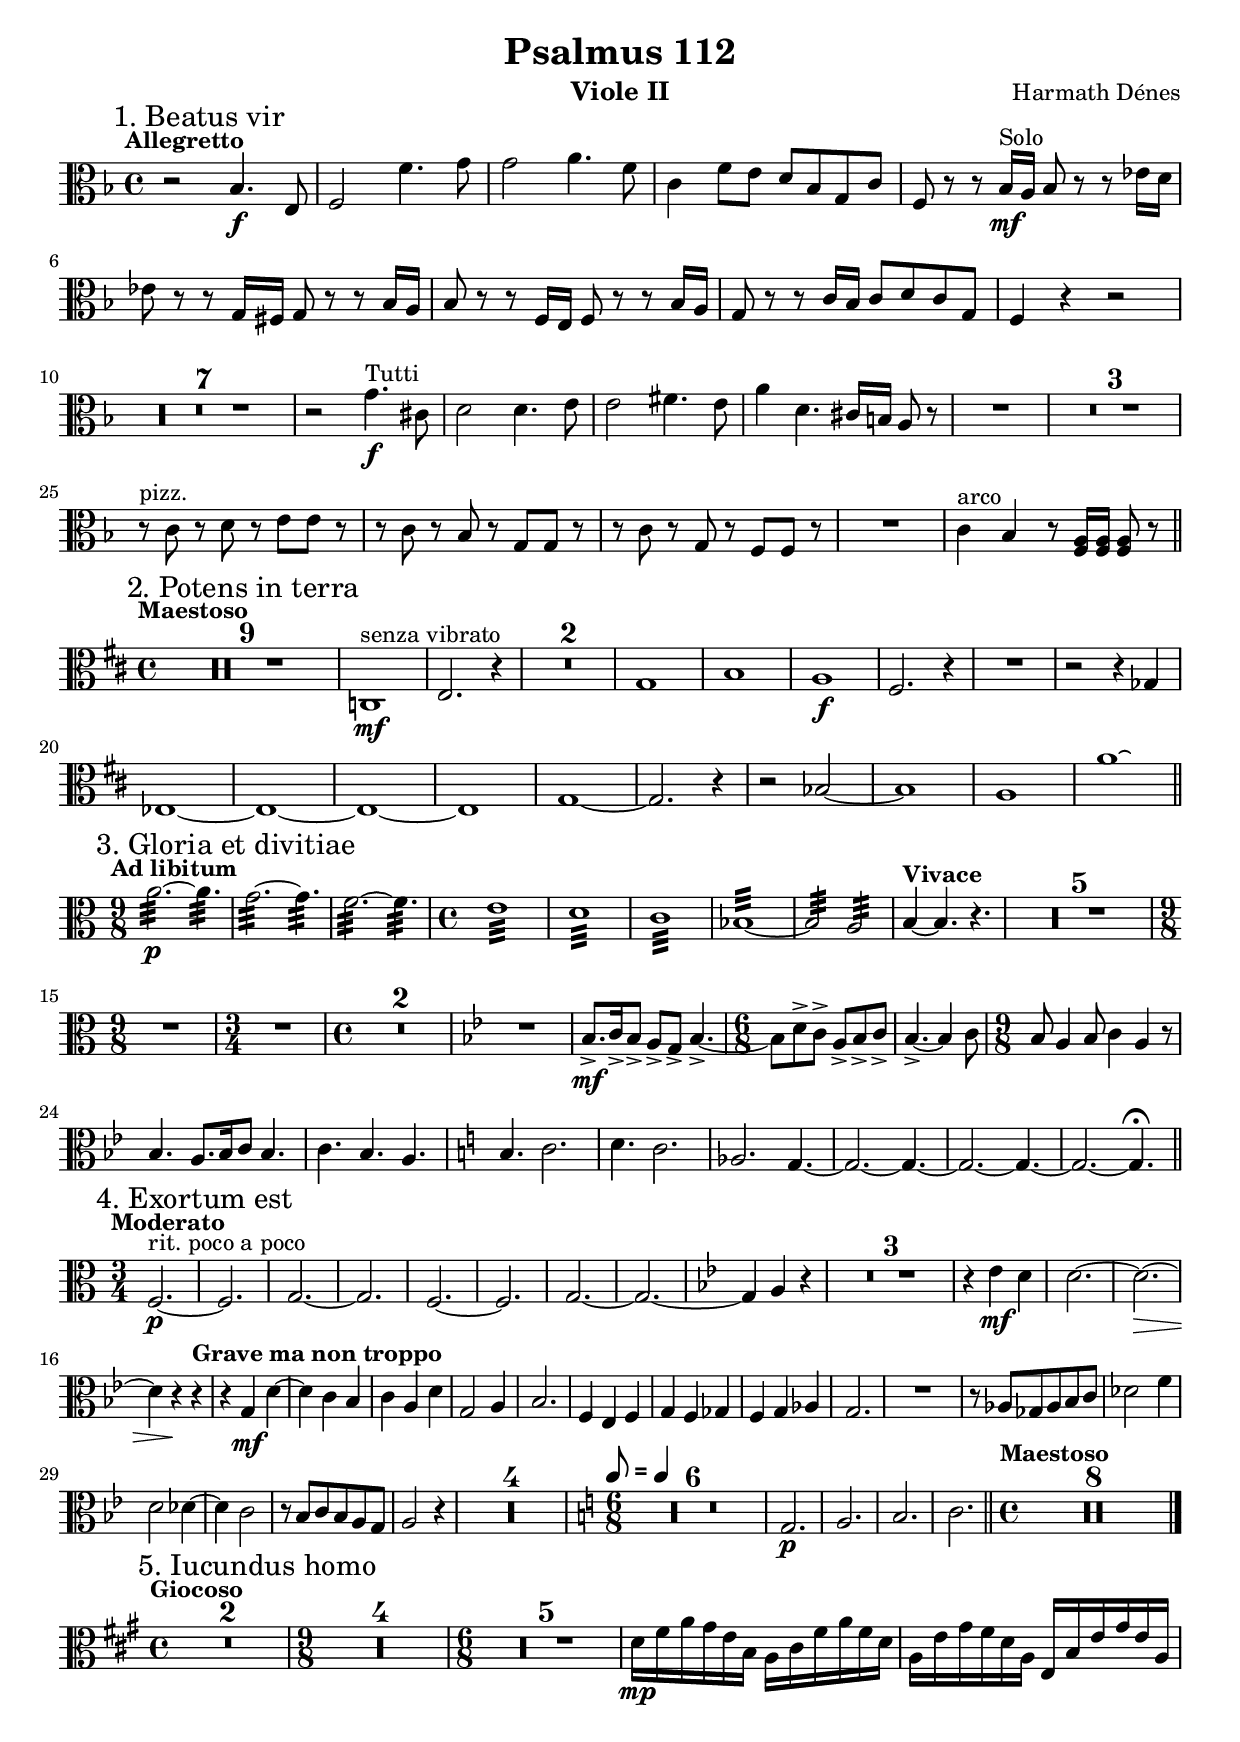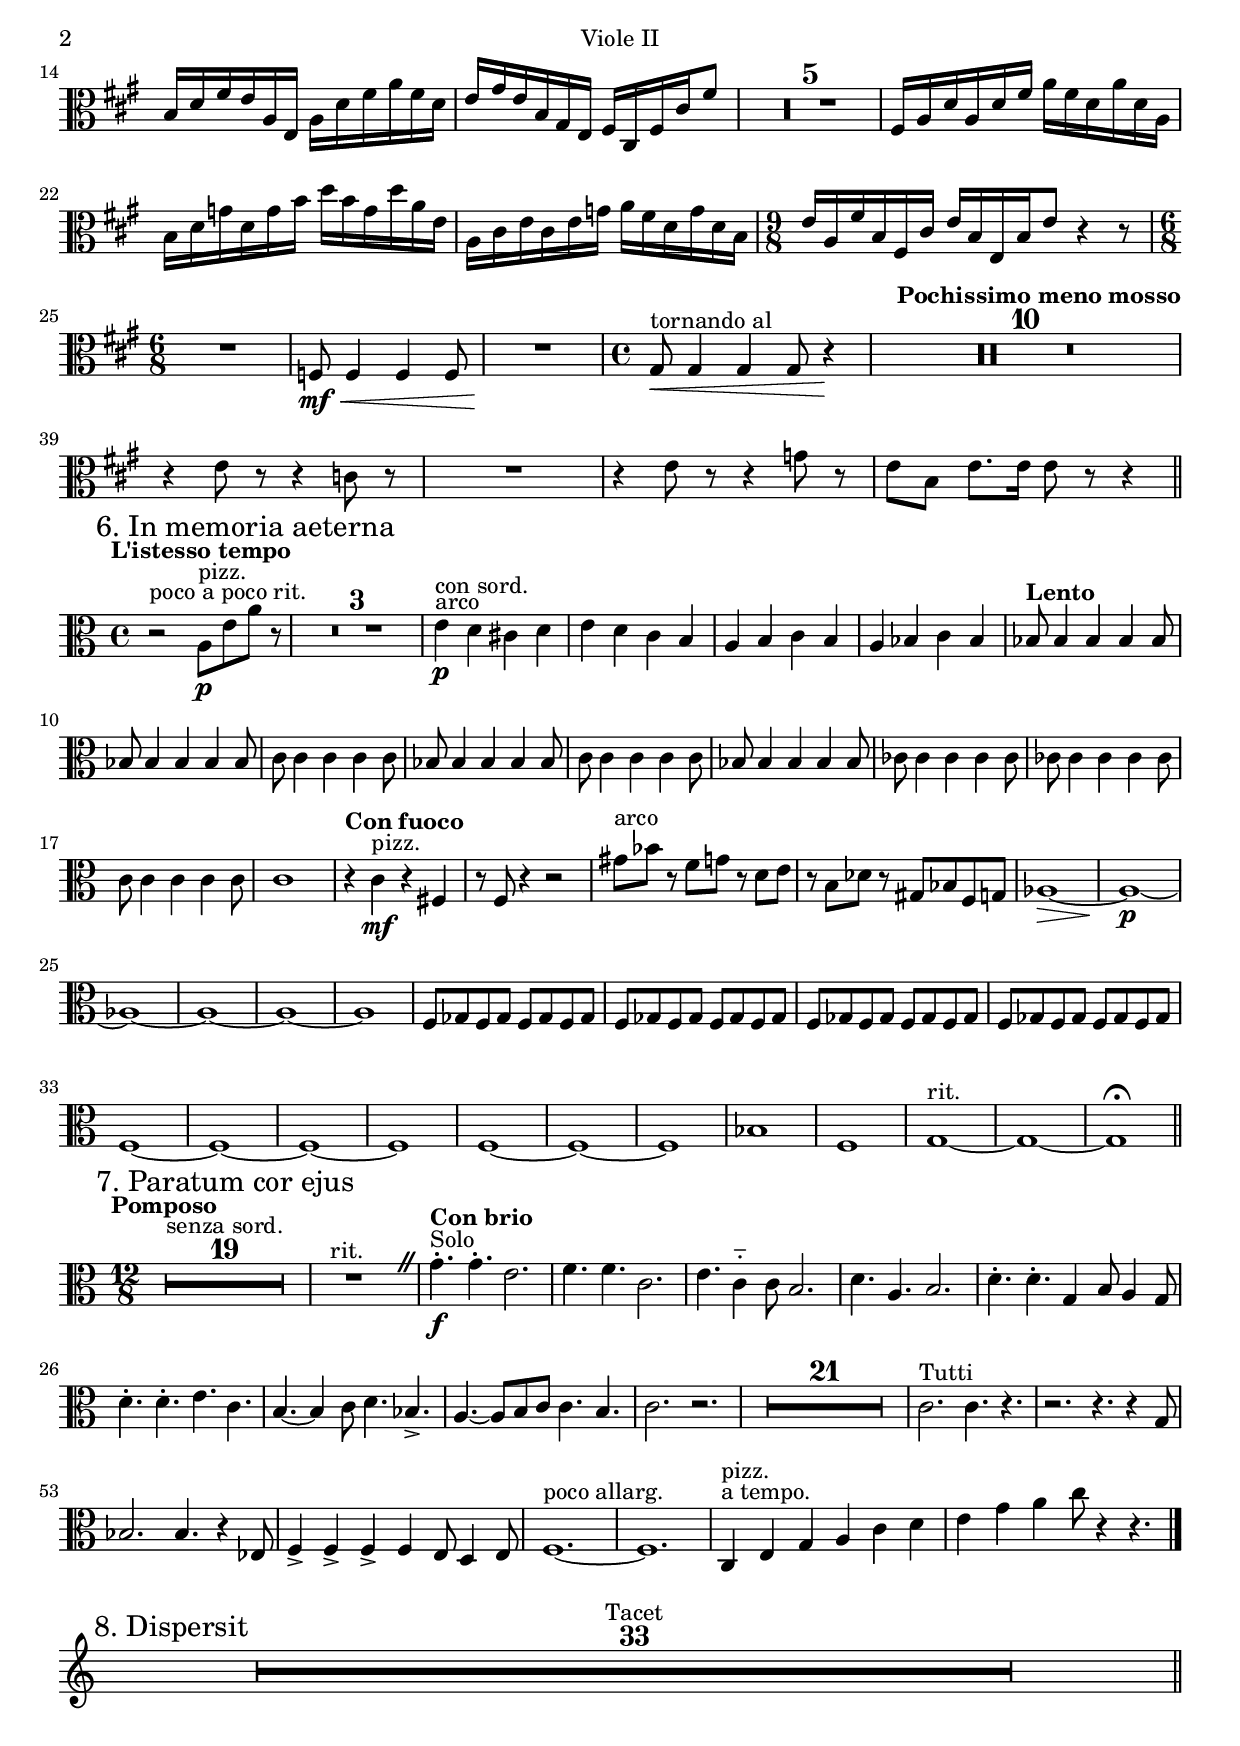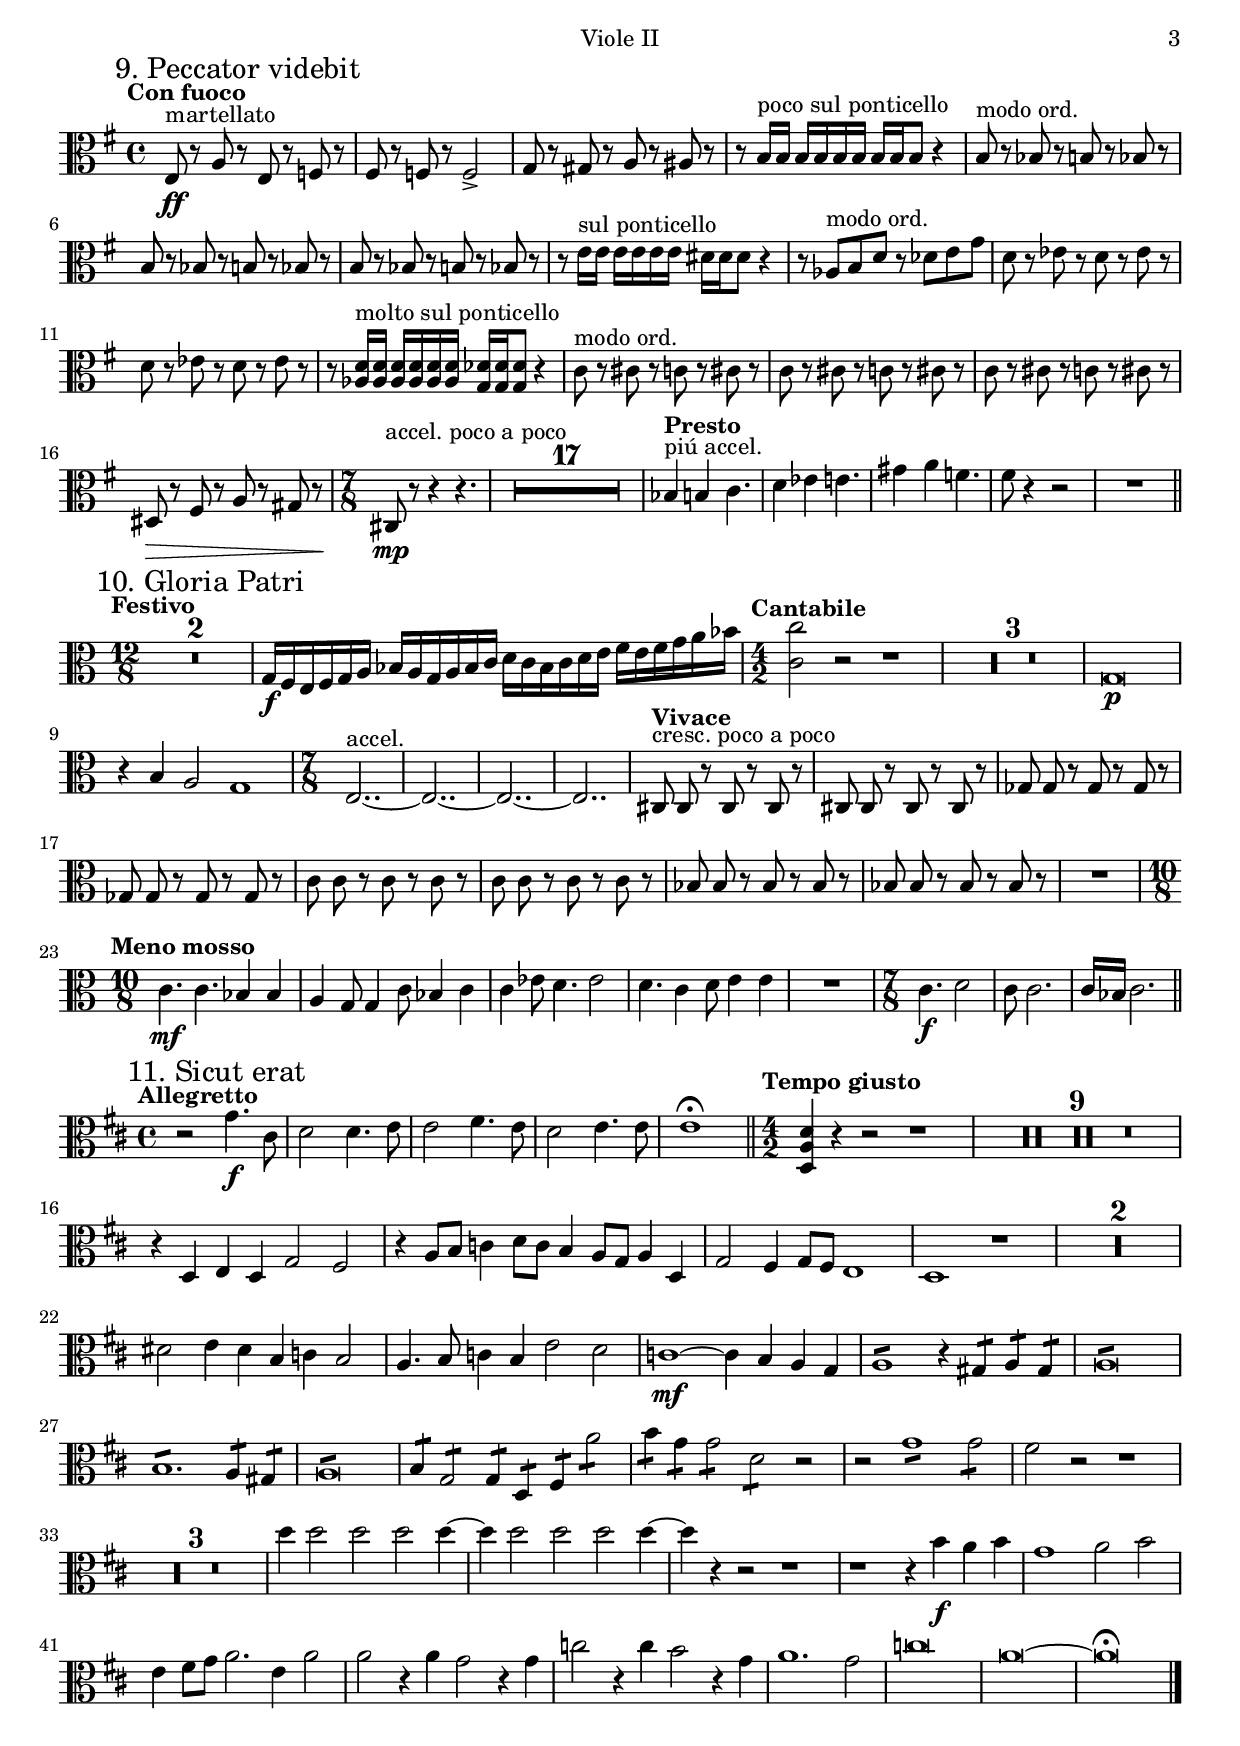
\include "Common.ily"

\header {
	instrument = "Viole II"
}

\score {
	\new Staff <<
		\AGlobal
		\AVioleII
	>>	
}
\score {
	\new Staff <<
		\BGlobal
		\BVioleII
	>>	
}
\score {
	\new Staff <<
		\CGlobal
		\CVioleII
	>>	
}
\score {
	\new Staff <<
		\DGlobal
		\DViole
	>>	
}
\score {
	\new Staff <<
		\EGlobal
		\EViole
	>>	
}
\score {
	\new Staff <<
		\FGlobal
		\FVioleII
	>>	
}
\score {
	\new Staff <<
		\GGlobal
		\GViole
	>>	
}
\score {
	\new Staff <<
		\HHeader
		\HTacet
	>>	
}
\score {
	\new Staff <<
		\IGlobal
		\IVioleII
	>>	
}
\score {
	\new Staff <<
		\JGlobal
		\JVioleII
	>>	
}
\score {
	\new Staff <<
		\KGlobal
		\KVioleII
	>>	
}